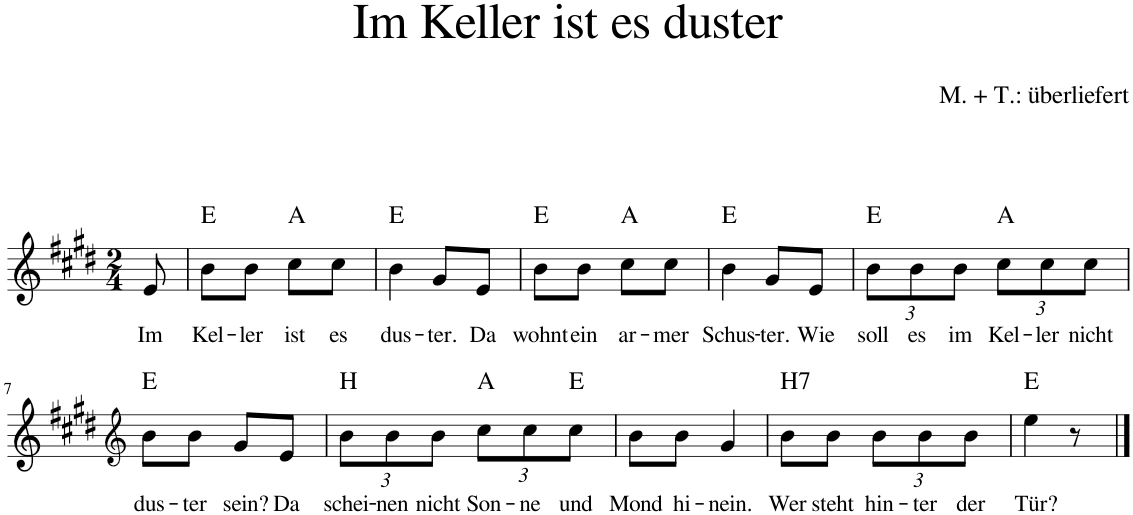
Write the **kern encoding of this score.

**kern	**text	**harte
*part1	*part1	*part1
*staff1	*staff1	*
*I"unbenannt1	*	*
*clefG2	*	*
*k[f#c#g#d#]	*	*
*M2/4	*	*
=1	=1	=1
!	!LO:LY:b	!
8e/	Im	.
=2	=2	=2
!	!LO:LY:b	!
8b\L	Kel-	E:maj
!	!LO:LY:b	!
8b\J	ler	.
!	!LO:LY:b	!
8cc#\L	ist	A:maj
!	!LO:LY:b	!
8cc#\J	es	.
=3	=3	=3
!	!LO:LY:b	!
4b\	dus-	E:maj
!	!LO:LY:b	!
8g#/L	ter.	.
!	!LO:LY:b	!
8e/J	Da	.
=4	=4	=4
!	!LO:LY:b	!
8b\L	wohnt	E:maj
!	!LO:LY:b	!
8b\J	ein	.
!	!LO:LY:b	!
8cc#\L	ar-	A:maj
!	!LO:LY:b	!
8cc#\J	mer	.
=5	=5	=5
!	!LO:LY:b	!
4b\	Schus-	E:maj
!	!LO:LY:b	!
8g#/L	ter.	.
!	!LO:LY:b	!
8e/J	Wie	.
=6	=6	=6
*Xbrackettup	*	*
!	!LO:LY:b	!
12b\L	soll	E:maj
!	!LO:LY:b	!
12b\	es	.
!	!LO:LY:b	!
12b\J	im	.
!	!LO:LY:b	!
12cc#\L	Kel-	A:maj
!	!LO:LY:b	!
12cc#\	ler	.
!	!LO:LY:b	!
12cc#\J	nicht	.
!!LO:LB:g=z
=7	=7	=7
*clefG2	*	*
!	!LO:LY:b	!
8b\L	dus-	E:maj
!	!LO:LY:b	!
8b\J	ter	.
!	!LO:LY:b	!
8g#/L	sein?	.
!	!LO:LY:b	!
8e/J	Da	.
=8	=8	=8
!	!LO:LY:b	!LO:H:kt=H
12b\L	schei-	N
!	!LO:LY:b	!
12b\	nen	.
!	!LO:LY:b	!
12b\J	nicht	.
!	!LO:LY:b	!
12cc#\L	Son-	A:maj
!	!LO:LY:b	!
12cc#\	ne	.
!	!LO:LY:b	!
12cc#\J	und	E:maj
=9	=9	=9
!	!LO:LY:b	!
8b\L	Mond	.
!	!LO:LY:b	!
8b\J	hi-	.
!	!LO:LY:b	!
4g#/	nein.	.
=10	=10	=10
!	!LO:LY:b	!LO:H:kt=H7
8b\L	Wer	N
!	!LO:LY:b	!
8b\J	steht	.
!	!LO:LY:b	!
12b\L	hin-	.
!	!LO:LY:b	!
12b\	ter	.
!	!LO:LY:b	!
12b\J	der	.
=11	=11	=11
!	!LO:LY:b	!
4ee\	Tür?	E:maj
8r	.	.
==	==	==
*-	*-	*-
